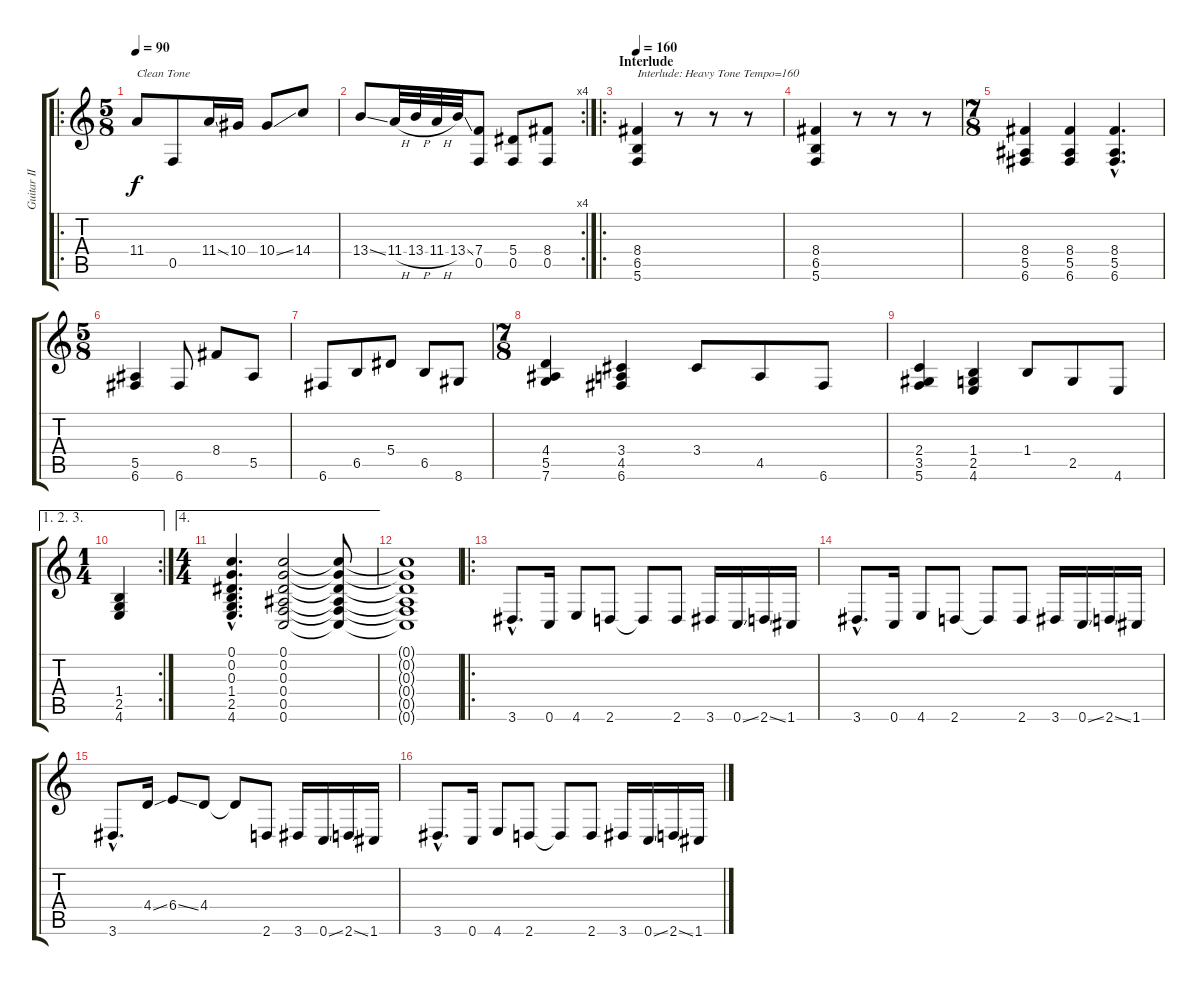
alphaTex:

\track ("Guitar II [Daniel Mongrain]" "Guitar II ") {instrument distortionguitar}
\staff {score tabs}
\tuning (C4 G3 Eb3 Bb2 F2 C2) {hide}
\ro
\ts (5 8)
\tempo 90
\clef g2
\ks c
11.4.8{txt "Clean Tone" dy f instrument electricguitarjazz} 0.5.8 11.4{ss}.16 10.4.16 10.4{ss}.8 14.4.8 |
\rc 4
13.4{ss}.8 11.4{h}.32 13.4{h}.32 11.4{h}.32 13.4{ss}.32 (7.4 0.5).8 (5.4 0.5).8 (8.4 0.5).8 |
\ro
\section ("" "Interlude")
\tempo 160
(8.4 6.5 5.6).4{txt "Interlude: Heavy Tone Tempo=160" instrument distortionguitar} r.8 r.8 r.8 |
(8.4 6.5 5.6).4 r.8 r.8 r.8 |
\ts (7 8)
(8.4 5.5 6.6).4 (8.4 5.5 6.6).4 (8.4{hac} 5.5{hac} 6.6{hac}).4{d} |
\ts (5 8)
(5.5 6.6).4 6.6.8 8.4.8 5.5.8 |
6.6.8 6.5.8 5.4.8 6.5.8 8.6.8 |
\ts (7 8)
(4.4 5.5 7.6).4 (3.4 4.5 6.6).4 3.4.8 4.5.8 6.6.8 |
(2.4 3.5 5.6).4 (1.4 2.5 4.6).4 1.4.8 2.5.8 4.6.8 |
\ae (1 2 3)
\rc 2
\ts (1 4)
(1.4 2.5 4.6).4 |
\ae 4
\ts (4 4)
(0.1{hac} 0.2{hac} 0.3{hac} 1.4{hac} 2.5{hac} 4.6{hac}).4{d} (0.1 0.2 0.3 0.4 0.5 0.6).2 (0.1{t} 0.2{t} 0.3{t} 0.4{t} 0.5{t} 0.6{t}).8 |
(0.1{t} 0.2{t} 0.3{t} 0.4{t} 0.5{t} 0.6{t}).1 |
\ro
3.6{hac}.8{d} 0.6.16 4.6.8 2.6.8 2.6{t}.8 2.6.8 3.6.16 0.6{ss}.16 2.6{ss}.16 1.6.16 |
3.6{hac}.8{d} 0.6.16 4.6.8 2.6.8 2.6{t}.8 2.6.8 3.6.16 0.6{ss}.16 2.6{ss}.16 1.6.16 |
3.6{hac}.8{d} 4.4{ss}.16 6.4{ss}.8 4.4.8 4.4{t}.8 2.6.8 3.6.16 0.6{ss}.16 2.6{ss}.16 1.6.16 |
3.6{hac}.8{d} 0.6.16 4.6.8 2.6.8 2.6{t}.8 2.6.8 3.6.16 0.6{ss}.16 2.6{ss}.16 1.6.16
